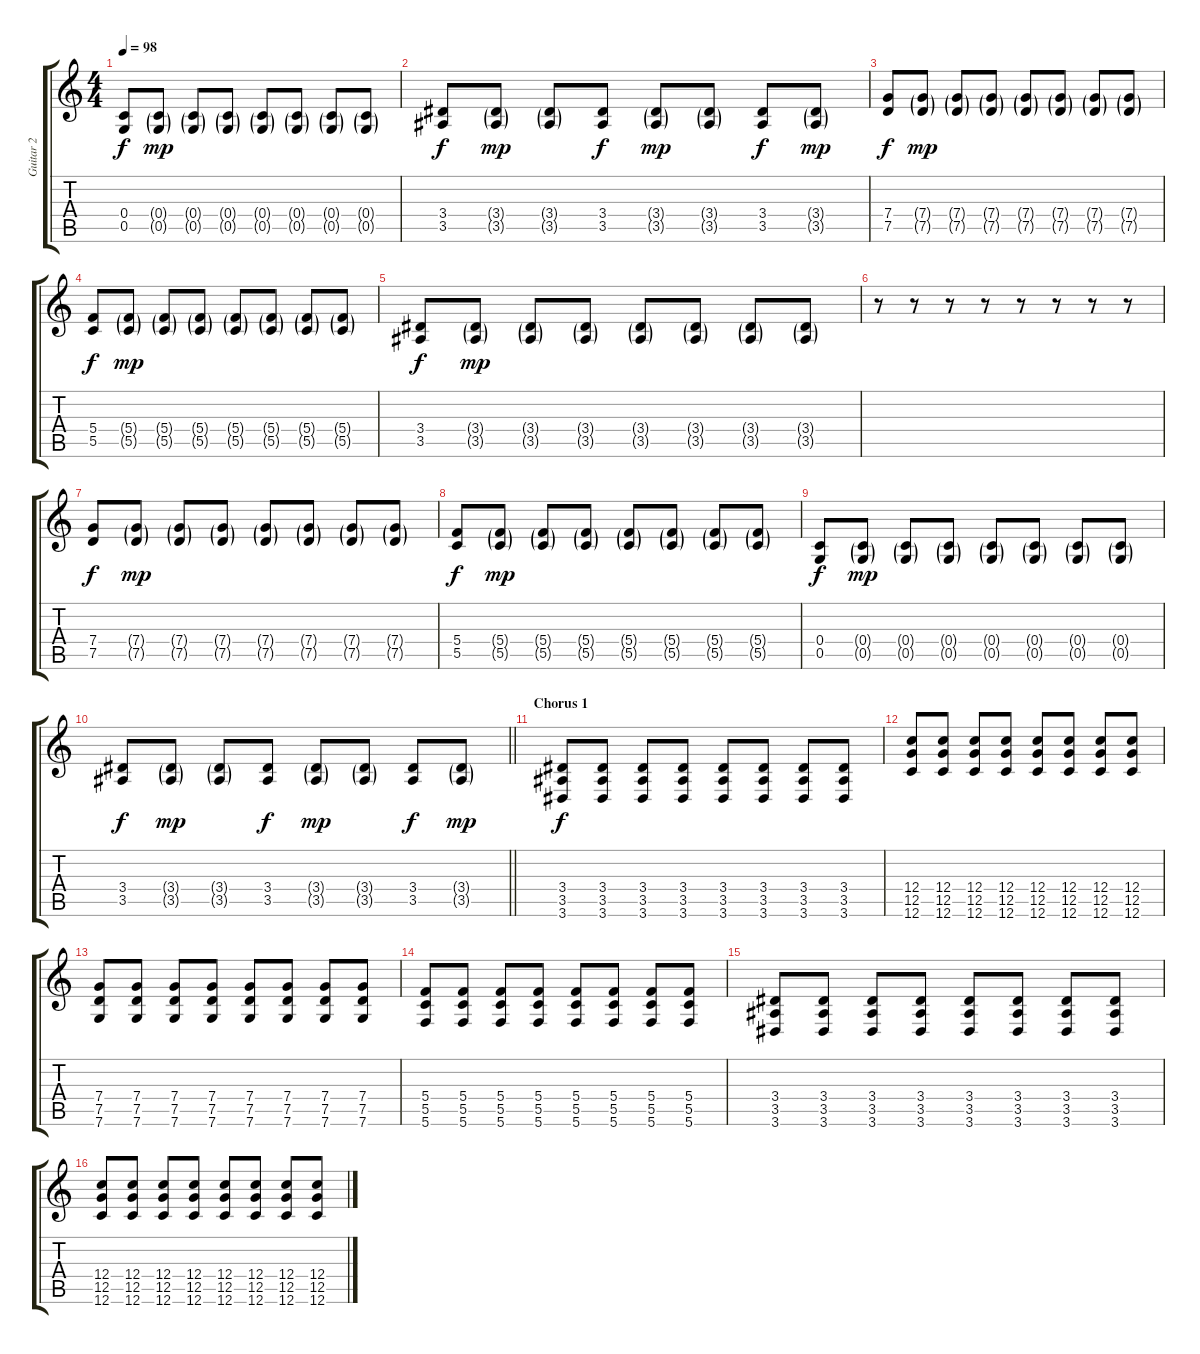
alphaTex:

\track ("Guitar 2" "Guitar 2") {instrument electricguitarclean}
\staff {score tabs}
\tuning (D4 A3 F3 C3 G2 C2) {hide}
\ts (4 4)
\tempo 98
\clef g2
\ks c
(0.4 0.5).8{dy f} (0.4{g} 0.5{g}).8{dy mp} (0.4{g} 0.5{g}).8 (0.4{g} 0.5{g}).8 (0.4{g} 0.5{g}).8 (0.4{g} 0.5{g}).8 (0.4{g} 0.5{g}).8 (0.4{g} 0.5{g}).8 |
(3.4 3.5).8{dy f} (3.4{g} 3.5{g}).8{dy mp} (3.4{g} 3.5{g}).8 (3.4 3.5).8{dy f} (3.4{g} 3.5{g}).8{dy mp} (3.4{g} 3.5{g}).8 (3.4 3.5).8{dy f} (3.4{g} 3.5{g}).8{dy mp} |
(7.4 7.5).8{dy f} (7.4{g} 7.5{g}).8{dy mp} (7.4{g} 7.5{g}).8 (7.4{g} 7.5{g}).8 (7.4{g} 7.5{g}).8 (7.4{g} 7.5{g}).8 (7.4{g} 7.5{g}).8 (7.4{g} 7.5{g}).8 |
(5.4 5.5).8{dy f} (5.4{g} 5.5{g}).8{dy mp} (5.4{g} 5.5{g}).8 (5.4{g} 5.5{g}).8 (5.4{g} 5.5{g}).8 (5.4{g} 5.5{g}).8 (5.4{g} 5.5{g}).8 (5.4{g} 5.5{g}).8 |
(3.4 3.5).8{dy f} (3.4{g} 3.5{g}).8{dy mp} (3.4{g} 3.5{g}).8 (3.4{g} 3.5{g}).8 (3.4{g} 3.5{g}).8 (3.4{g} 3.5{g}).8 (3.4{g} 3.5{g}).8 (3.4{g} 3.5{g}).8 |
r.8 r.8 r.8 r.8 r.8 r.8 r.8 r.8 |
(7.4 7.5).8{dy f volume 13} (7.4{g} 7.5{g}).8{dy mp} (7.4{g} 7.5{g}).8 (7.4{g} 7.5{g}).8 (7.4{g} 7.5{g}).8 (7.4{g} 7.5{g}).8 (7.4{g} 7.5{g}).8 (7.4{g} 7.5{g}).8 |
(5.4 5.5).8{dy f} (5.4{g} 5.5{g}).8{dy mp} (5.4{g} 5.5{g}).8 (5.4{g} 5.5{g}).8 (5.4{g} 5.5{g}).8 (5.4{g} 5.5{g}).8 (5.4{g} 5.5{g}).8 (5.4{g} 5.5{g}).8 |
(0.4 0.5).8{dy f} (0.4{g} 0.5{g}).8{dy mp} (0.4{g} 0.5{g}).8 (0.4{g} 0.5{g}).8 (0.4{g} 0.5{g}).8 (0.4{g} 0.5{g}).8 (0.4{g} 0.5{g}).8 (0.4{g} 0.5{g}).8 |
\barLineRight lightlight
(3.4 3.5).8{dy f} (3.4{g} 3.5{g}).8{dy mp} (3.4{g} 3.5{g}).8 (3.4 3.5).8{dy f} (3.4{g} 3.5{g}).8{dy mp} (3.4{g} 3.5{g}).8 (3.4 3.5).8{dy f} (3.4{g} 3.5{g}).8{dy mp} |
\section ("" "Chorus 1")
(3.4 3.5 3.6).8{dy f instrument distortionguitar} (3.4 3.5 3.6).8 (3.4 3.5 3.6).8 (3.4 3.5 3.6).8 (3.4 3.5 3.6).8 (3.4 3.5 3.6).8 (3.4 3.5 3.6).8 (3.4 3.5 3.6).8 |
(12.4 12.5 12.6).8{instrument distortionguitar} (12.4 12.5 12.6).8 (12.4 12.5 12.6).8 (12.4 12.5 12.6).8 (12.4 12.5 12.6).8 (12.4 12.5 12.6).8 (12.4 12.5 12.6).8 (12.4 12.5 12.6).8 |
(7.4 7.5 7.6).8 (7.4 7.5 7.6).8 (7.4 7.5 7.6).8 (7.4 7.5 7.6).8 (7.4 7.5 7.6).8 (7.4 7.5 7.6).8 (7.4 7.5 7.6).8 (7.4 7.5 7.6).8 |
(5.4 5.5 5.6).8 (5.4 5.5 5.6).8 (5.4 5.5 5.6).8 (5.4 5.5 5.6).8 (5.4 5.5 5.6).8 (5.4 5.5 5.6).8 (5.4 5.5 5.6).8 (5.4 5.5 5.6).8 |
(3.4 3.5 3.6).8{instrument distortionguitar} (3.4 3.5 3.6).8 (3.4 3.5 3.6).8 (3.4 3.5 3.6).8 (3.4 3.5 3.6).8 (3.4 3.5 3.6).8 (3.4 3.5 3.6).8 (3.4 3.5 3.6).8 |
(12.4 12.5 12.6).8{instrument distortionguitar} (12.4 12.5 12.6).8 (12.4 12.5 12.6).8 (12.4 12.5 12.6).8 (12.4 12.5 12.6).8 (12.4 12.5 12.6).8 (12.4 12.5 12.6).8 (12.4 12.5 12.6).8
